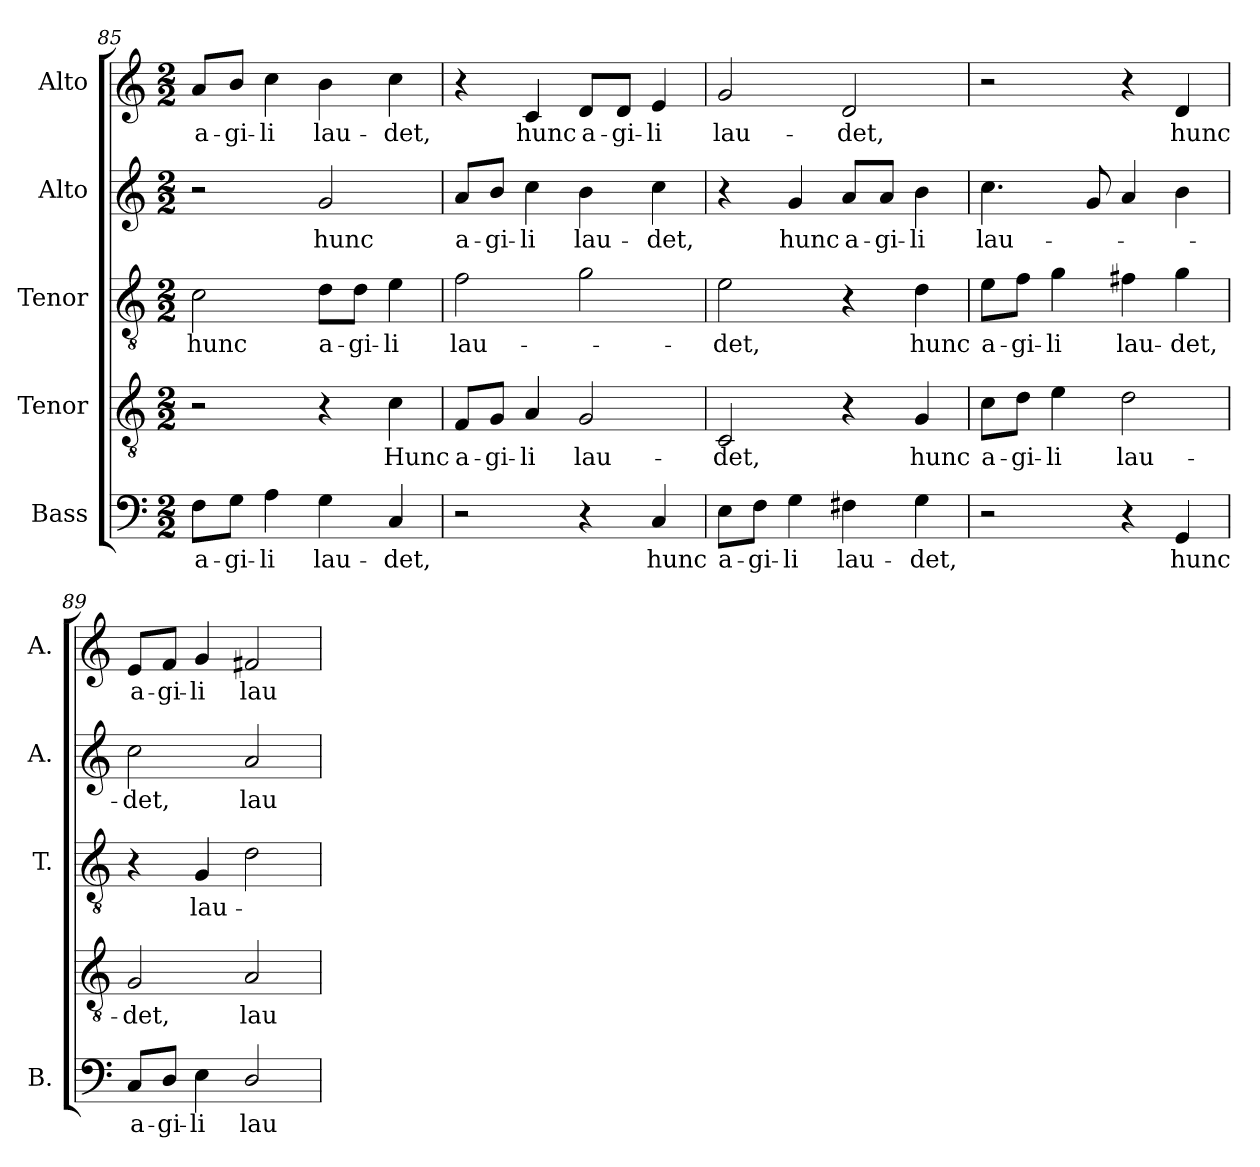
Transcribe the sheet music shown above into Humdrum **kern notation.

**kern	**text	**kern	**text	**kern	**text	**kern	**text	**kern	**text
*part5	*part5	*part4	*part4	*part3	*part3	*part2	*part2	*part1	*part1
*staff5	*staff5	*staff4	*staff4	*staff3	*staff3	*staff2	*staff2	*staff1	*staff1
*I"Bass	*	*I"Tenor	*	*I"Tenor	*	*I"Alto	*	*I"Alto	*
*I'B.	*	*	*	*I'T.	*	*I'A.	*	*I'A.	*
!!LO:LB:g=z
*clefF4	*	*clefGv2	*	*clefGv2	*	*clefG2	*	*clefG2	*
*	*	*ITrd7c12	*	*ITrd7c12	*	*	*	*	*
*k[]	*	*k[]	*	*k[]	*	*k[]	*	*k[]	*
*C:	*	*C:	*	*C:	*	*C:	*	*C:	*
*M2/2	*	*M2/2	*	*M2/2	*	*M2/2	*	*M2/2	*
=85	=85	=85	=85	=85	=85	=85	=85	=85	=85
!	!LO:LY:b:color=#000000	!	!	!	!	!	!	!	!
!	!	!	!	!	!LO:LY:b:color=#000000	!	!	!	!
!	!	!	!	!	!	!	!	!	!LO:LY:b:color=#000000
8Fi\L	a-	2r	.	2Ci\	hunc	2r	.	8ai/L	a-
!	!LO:LY:b:color=#000000	!	!	!	!	!	!	!	!
!	!	!	!	!	!	!	!	!	!LO:LY:b:color=#000000
8Gi\J	-gi-	.	.	.	.	.	.	8bi/J	-gi-
!	!LO:LY:b:color=#000000	!	!	!	!	!	!	!	!
!	!	!	!	!	!	!	!	!	!LO:LY:b:color=#000000
4Ai\	-li	.	.	.	.	.	.	4cci\	-li
!	!LO:LY:b:color=#000000	!	!	!	!	!	!	!	!
!	!	!	!	!	!LO:LY:b:color=#000000	!	!	!	!
!	!	!	!	!	!	!	!LO:LY:b:color=#000000	!	!
!	!	!	!	!	!	!	!	!	!LO:LY:b:color=#000000
4Gi\	lau-	4r	.	8Di\L	a-	2gi/	hunc	4bi\	lau-
!	!	!	!	!	!LO:LY:b:color=#000000	!	!	!	!
.	.	.	.	8Di\J	-gi-	.	.	.	.
!	!LO:LY:b:color=#000000	!	!	!	!	!	!	!	!
!	!	!	!LO:LY:b:color=#000000	!	!	!	!	!	!
!	!	!	!	!	!LO:LY:b:color=#000000	!	!	!	!
!	!	!	!	!	!	!	!	!	!LO:LY:b:color=#000000
4Ci/	-det,	4Ci\	Hunc	4Ei\	-li	.	.	4cci\	-det,
=86	=86	=86	=86	=86	=86	=86	=86	=86	=86
!	!	!	!LO:LY:b:color=#000000	!	!	!	!	!	!
!	!	!	!	!	!LO:LY:b:color=#000000	!	!	!	!
!	!	!	!	!	!	!	!LO:LY:b:color=#000000	!	!
2r	.	8FFi/L	a-	2Fi\	lau-	8ai/L	a-	4r	.
!	!	!	!LO:LY:b:color=#000000	!	!	!	!	!	!
!	!	!	!	!	!	!	!LO:LY:b:color=#000000	!	!
.	.	8GGi/J	-gi-	.	.	8bi/J	-gi-	.	.
!	!	!	!LO:LY:b:color=#000000	!	!	!	!	!	!
!	!	!	!	!	!	!	!LO:LY:b:color=#000000	!	!
!	!	!	!	!	!	!	!	!	!LO:LY:b:color=#000000
.	.	4AAi/	-li	.	.	4cci\	-li	4ci/	hunc
!	!	!	!LO:LY:b:color=#000000	!	!	!	!	!	!
!	!	!	!	!	!	!	!LO:LY:b:color=#000000	!	!
!	!	!	!	!	!	!	!	!	!LO:LY:b:color=#000000
4r	.	2GGi/	lau-	2Gi\	.	4bi\	lau-	8di/L	a-
!	!	!	!	!	!	!	!	!	!LO:LY:b:color=#000000
.	.	.	.	.	.	.	.	8di/J	-gi-
!	!LO:LY:b:color=#000000	!	!	!	!	!	!	!	!
!	!	!	!	!	!	!	!LO:LY:b:color=#000000	!	!
!	!	!	!	!	!	!	!	!	!LO:LY:b:color=#000000
4Ci/	hunc	.	.	.	.	4cci\	-det,	4ei/	-li
=87	=87	=87	=87	=87	=87	=87	=87	=87	=87
!	!LO:LY:b:color=#000000	!	!	!	!	!	!	!	!
!	!	!	!LO:LY:b:color=#000000	!	!	!	!	!	!
!	!	!	!	!	!LO:LY:b:color=#000000	!	!	!	!
!	!	!	!	!	!	!	!	!	!LO:LY:b:color=#000000
8Ei\L	a-	2CCi/	-det,	2Ei\	-det,	4r	.	2gi/	lau-
!	!LO:LY:b:color=#000000	!	!	!	!	!	!	!	!
8Fi\J	-gi-	.	.	.	.	.	.	.	.
!	!LO:LY:b:color=#000000	!	!	!	!	!	!	!	!
!	!	!	!	!	!	!	!LO:LY:b:color=#000000	!	!
4Gi\	-li	.	.	.	.	4gi/	hunc	.	.
!	!LO:LY:b:color=#000000	!	!	!	!	!	!	!	!
!	!	!	!	!	!	!	!LO:LY:b:color=#000000	!	!
!	!	!	!	!	!	!	!	!	!LO:LY:b:color=#000000
4F#Xi\	lau-	4r	.	4r	.	8ai/L	a-	2di/	-det,
!	!	!	!	!	!	!	!LO:LY:b:color=#000000	!	!
.	.	.	.	.	.	8ai/J	-gi-	.	.
!	!LO:LY:b:color=#000000	!	!	!	!	!	!	!	!
!	!	!	!LO:LY:b:color=#000000	!	!	!	!	!	!
!	!	!	!	!	!LO:LY:b:color=#000000	!	!	!	!
!	!	!	!	!	!	!	!LO:LY:b:color=#000000	!	!
4Gi\	-det,	4GGi/	hunc	4Di\	hunc	4bi\	-li	.	.
=88	=88	=88	=88	=88	=88	=88	=88	=88	=88
!	!	!	!LO:LY:b:color=#000000	!	!	!	!	!	!
!	!	!	!	!	!LO:LY:b:color=#000000	!	!	!	!
!	!	!	!	!	!	!	!LO:LY:b:color=#000000	!	!
2r	.	8Ci\L	a-	8Ei\L	a-	4.cci\	lau-	2r	.
!	!	!	!LO:LY:b:color=#000000	!	!	!	!	!	!
!	!	!	!	!	!LO:LY:b:color=#000000	!	!	!	!
.	.	8Di\J	-gi-	8Fi\J	-gi-	.	.	.	.
!	!	!	!LO:LY:b:color=#000000	!	!	!	!	!	!
!	!	!	!	!	!LO:LY:b:color=#000000	!	!	!	!
.	.	4Ei\	-li	4Gi\	-li	.	.	.	.
.	.	.	.	.	.	8gi/	.	.	.
!	!	!	!LO:LY:b:color=#000000	!	!	!	!	!	!
!	!	!	!	!	!LO:LY:b:color=#000000	!	!	!	!
4r	.	2Di\	lau-	4F#Xi\	lau-	4ai/	.	4r	.
!	!LO:LY:b:color=#000000	!	!	!	!	!	!	!	!
!	!	!	!	!	!LO:LY:b:color=#000000	!	!	!	!
!	!	!	!	!	!	!	!	!	!LO:LY:b:color=#000000
4GGi/	hunc	.	.	4Gi\	-det,	4bi\	.	4di/	hunc
=89	=89	=89	=89	=89	=89	=89	=89	=89	=89
!	!LO:LY:b:color=#000000	!	!	!	!	!	!	!	!
!	!	!	!LO:LY:b:color=#000000	!	!	!	!	!	!
!	!	!	!	!	!	!	!LO:LY:b:color=#000000	!	!
!	!	!	!	!	!	!	!	!	!LO:LY:b:color=#000000
8Ci/L	a-	2GGi/	-det,	4r	.	2cci\	-det,	8ei/L	a-
!	!LO:LY:b:color=#000000	!	!	!	!	!	!	!	!
!	!	!	!	!	!	!	!	!	!LO:LY:b:color=#000000
8Di/J	-gi-	.	.	.	.	.	.	8fi/J	-gi-
!	!LO:LY:b:color=#000000	!	!	!	!	!	!	!	!
!	!	!	!	!	!LO:LY:b:color=#000000	!	!	!	!
!	!	!	!	!	!	!	!	!	!LO:LY:b:color=#000000
4Ei\	-li	.	.	4GGi/	lau-	.	.	4gi/	-li
!	!LO:LY:b:color=#000000	!	!	!	!	!	!	!	!
!	!	!	!LO:LY:b:color=#000000	!	!	!	!	!	!
!	!	!	!	!	!	!	!LO:LY:b:color=#000000	!	!
!	!	!	!	!	!	!	!	!	!LO:LY:b:color=#000000
2Di/	lau-	2AAi/	lau-	2Di\	.	2ai/	lau-	2f#Xi/	lau-
=	=	=	=	=	=	=	=	=	=
*-	*-	*-	*-	*-	*-	*-	*-	*-	*-
